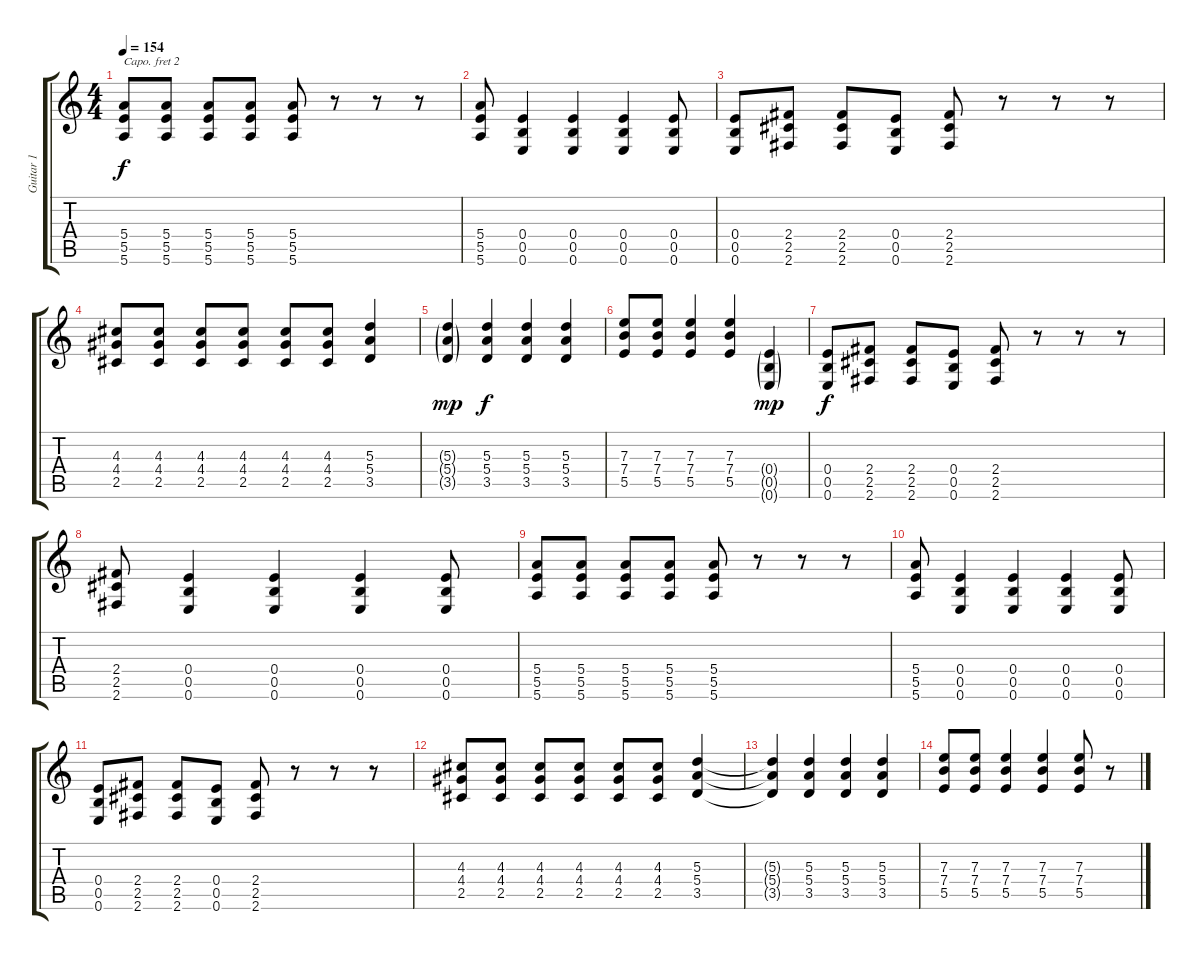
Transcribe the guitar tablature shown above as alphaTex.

\track ("Guitar 1" "Guitar 1") {instrument electricguitarclean}
\staff {score tabs}
\capo 2
\tuning (E4 B3 G3 D3 A2 D2) {hide}
\ts (4 4)
\tempo 154
\clef g2
\ks c
(5.4 5.5 5.6).8{dy f} (5.4 5.5 5.6).8 (5.4 5.5 5.6).8 (5.4 5.5 5.6).8 (5.4 5.5 5.6).8 r.8 r.8 r.8 |
(5.4 5.5 5.6).8 (0.4 0.5 0.6).4 (0.4 0.5 0.6).4 (0.4 0.5 0.6).4 (0.4 0.5 0.6).8 |
(0.4 0.5 0.6).8 (2.4 2.5 2.6).8 (2.4 2.5 2.6).8 (0.4 0.5 0.6).8 (2.4 2.5 2.6).8 r.8 r.8 r.8 |
(4.3 4.4 2.5).8 (4.3 4.4 2.5).8 (4.3 4.4 2.5).8 (4.3 4.4 2.5).8 (4.3 4.4 2.5).8 (4.3 4.4 2.5).8 (5.3 5.4 3.5).4 |
(5.3{g} 5.4{g} 3.5{g}).4{dy mp} (5.3 5.4 3.5).4{dy f} (5.3 5.4 3.5).4 (5.3 5.4 3.5).4 |
(7.3 7.4 5.5).8 (7.3 7.4 5.5).8 (7.3 7.4 5.5).4 (7.3 7.4 5.5).4 (0.4{g} 0.5{g} 0.6{g}).4{dy mp} |
(0.4 0.5 0.6).8{dy f} (2.4 2.5 2.6).8 (2.4 2.5 2.6).8 (0.4 0.5 0.6).8 (2.4 2.5 2.6).8 r.8 r.8 r.8 |
(2.4 2.5 2.6).8 (0.4 0.5 0.6).4 (0.4 0.5 0.6).4 (0.4 0.5 0.6).4 (0.4 0.5 0.6).8 |
(5.4 5.5 5.6).8 (5.4 5.5 5.6).8 (5.4 5.5 5.6).8 (5.4 5.5 5.6).8 (5.4 5.5 5.6).8 r.8 r.8 r.8 |
(5.4 5.5 5.6).8 (0.4 0.5 0.6).4 (0.4 0.5 0.6).4 (0.4 0.5 0.6).4 (0.4 0.5 0.6).8 |
(0.4 0.5 0.6).8 (2.4 2.5 2.6).8 (2.4 2.5 2.6).8 (0.4 0.5 0.6).8 (2.4 2.5 2.6).8 r.8 r.8 r.8 |
(4.3 4.4 2.5).8 (4.3 4.4 2.5).8 (4.3 4.4 2.5).8 (4.3 4.4 2.5).8 (4.3 4.4 2.5).8 (4.3 4.4 2.5).8 (5.3 5.4 3.5).4 |
(5.3{t} 5.4{t} 3.5{t}).4 (5.3 5.4 3.5).4 (5.3 5.4 3.5).4 (5.3 5.4 3.5).4 |
(7.3 7.4 5.5).8 (7.3 7.4 5.5).8 (7.3 7.4 5.5).4 (7.3 7.4 5.5).4 (7.3 7.4 5.5).8 r.8
